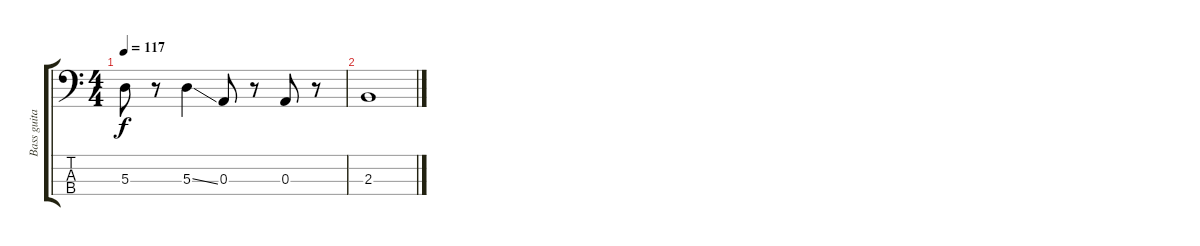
\track ("Bass guitar" "Bass guita") {instrument electricbassfinger}
\staff {score tabs}
\tuning (G2 D2 A1 E1) {hide}
\ts (4 4)
\tempo 117
\clef f4
\ks c
5.3.8{dy f} r.8 5.3{ss}.4 0.3.8 r.8 0.3.8 r.8 |
2.3.1
